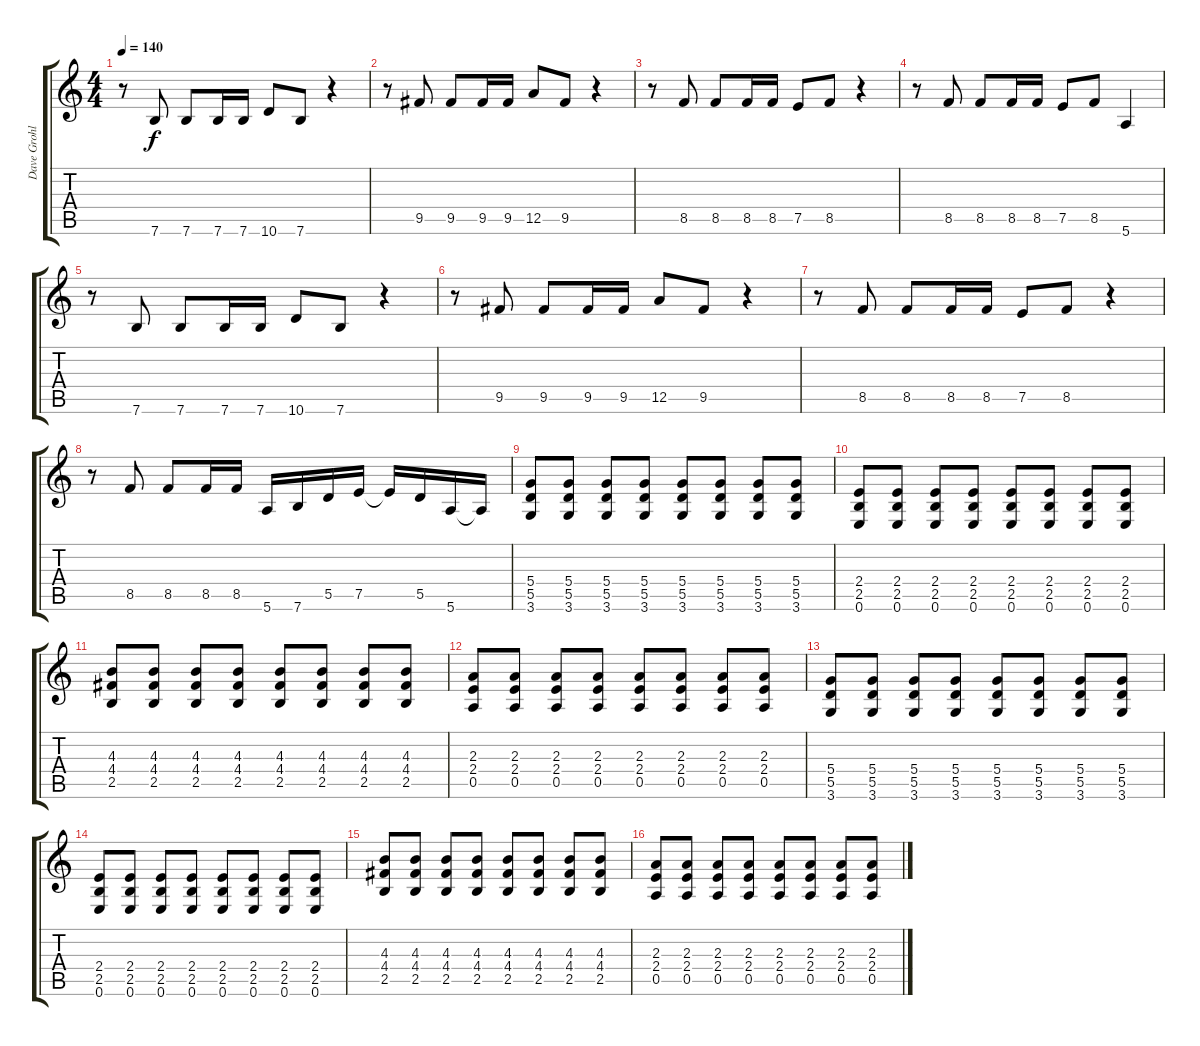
\track ("Dave Grohl (Rítmica)" "Dave Grohl") {instrument distortionguitar}
\staff {score tabs}
\tuning (E4 B3 G3 D3 A2 E2) {hide}
\ts (4 4)
\tempo 140
\clef g2
\ks c
r.8{dy f} 7.6.8 7.6.8 7.6.16 7.6.16 10.6.8 7.6.8 r.4 |
r.8 9.5.8 9.5.8 9.5.16 9.5.16 12.5.8 9.5.8 r.4 |
r.8 8.5.8 8.5.8 8.5.16 8.5.16 7.5.8 8.5.8 r.4 |
r.8 8.5.8 8.5.8 8.5.16 8.5.16 7.5.8 8.5.8 5.6.4 |
r.8 7.6.8 7.6.8 7.6.16 7.6.16 10.6.8 7.6.8 r.4 |
r.8 9.5.8 9.5.8 9.5.16 9.5.16 12.5.8 9.5.8 r.4 |
r.8 8.5.8 8.5.8 8.5.16 8.5.16 7.5.8 8.5.8 r.4 |
r.8 8.5.8 8.5.8 8.5.16 8.5.16 5.6.16 7.6.16 5.5.16 7.5.16 7.5{t}.16 5.5.16 5.6.16 5.6{t}.16 |
(5.4 5.5 3.6).8 (5.4 5.5 3.6).8 (5.4 5.5 3.6).8 (5.4 5.5 3.6).8 (5.4 5.5 3.6).8 (5.4 5.5 3.6).8 (5.4 5.5 3.6).8 (5.4 5.5 3.6).8 |
(2.4 2.5 0.6).8 (2.4 2.5 0.6).8 (2.4 2.5 0.6).8 (2.4 2.5 0.6).8 (2.4 2.5 0.6).8 (2.4 2.5 0.6).8 (2.4 2.5 0.6).8 (2.4 2.5 0.6).8 |
(4.3 4.4 2.5).8 (4.3 4.4 2.5).8 (4.3 4.4 2.5).8 (4.3 4.4 2.5).8 (4.3 4.4 2.5).8 (4.3 4.4 2.5).8 (4.3 4.4 2.5).8 (4.3 4.4 2.5).8 |
(2.3 2.4 0.5).8 (2.3 2.4 0.5).8 (2.3 2.4 0.5).8 (2.3 2.4 0.5).8 (2.3 2.4 0.5).8 (2.3 2.4 0.5).8 (2.3 2.4 0.5).8 (2.3 2.4 0.5).8 |
(5.4 5.5 3.6).8 (5.4 5.5 3.6).8 (5.4 5.5 3.6).8 (5.4 5.5 3.6).8 (5.4 5.5 3.6).8 (5.4 5.5 3.6).8 (5.4 5.5 3.6).8 (5.4 5.5 3.6).8 |
(2.4 2.5 0.6).8 (2.4 2.5 0.6).8 (2.4 2.5 0.6).8 (2.4 2.5 0.6).8 (2.4 2.5 0.6).8 (2.4 2.5 0.6).8 (2.4 2.5 0.6).8 (2.4 2.5 0.6).8 |
(4.3 4.4 2.5).8 (4.3 4.4 2.5).8 (4.3 4.4 2.5).8 (4.3 4.4 2.5).8 (4.3 4.4 2.5).8 (4.3 4.4 2.5).8 (4.3 4.4 2.5).8 (4.3 4.4 2.5).8 |
(2.3 2.4 0.5).8 (2.3 2.4 0.5).8 (2.3 2.4 0.5).8 (2.3 2.4 0.5).8 (2.3 2.4 0.5).8 (2.3 2.4 0.5).8 (2.3 2.4 0.5).8 (2.3 2.4 0.5).8
